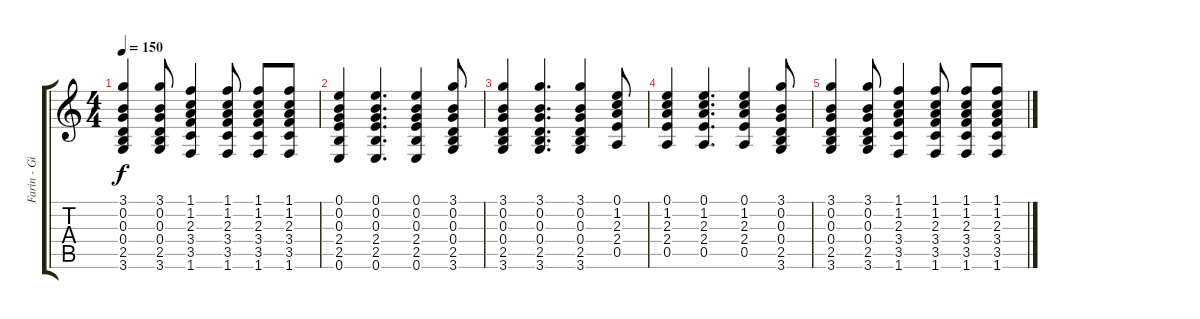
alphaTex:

\track ("Farin - Gitarre (Akustik)" "Farin - Gi") {instrument acousticguitarsteel}
\staff {score tabs}
\tuning (E4 B3 G3 D3 A2 E2) {hide}
\ts (4 4)
\tempo 150
\clef g2
\ks c
(3.1 0.2 0.3 0.4 2.5 3.6).4{dy f} (3.1 0.2 0.3 0.4 2.5 3.6).8 (1.1 1.2 2.3 3.4 3.5 1.6).4 (1.1 1.2 2.3 3.4 3.5 1.6).8 (1.1 1.2 2.3 3.4 3.5 1.6).8 (1.1 1.2 2.3 3.4 3.5 1.6).8 |
(0.1 0.2 0.3 2.4 2.5 0.6).4 (0.1 0.2 0.3 2.4 2.5 0.6).4{d} (0.1 0.2 0.3 2.4 2.5 0.6).4 (3.1 0.2 0.3 0.4 2.5 3.6).8 |
(3.1 0.2 0.3 0.4 2.5 3.6).4 (3.1 0.2 0.3 0.4 2.5 3.6).4{d} (3.1 0.2 0.3 0.4 2.5 3.6).4 (0.1 1.2 2.3 2.4 0.5).8 |
(0.1 1.2 2.3 2.4 0.5).4 (0.1 1.2 2.3 2.4 0.5).4{d} (0.1 1.2 2.3 2.4 0.5).4 (3.1 0.2 0.3 0.4 2.5 3.6).8 |
(3.1 0.2 0.3 0.4 2.5 3.6).4 (3.1 0.2 0.3 0.4 2.5 3.6).8 (1.1 1.2 2.3 3.4 3.5 1.6).4 (1.1 1.2 2.3 3.4 3.5 1.6).8 (1.1 1.2 2.3 3.4 3.5 1.6).8 (1.1 1.2 2.3 3.4 3.5 1.6).8
